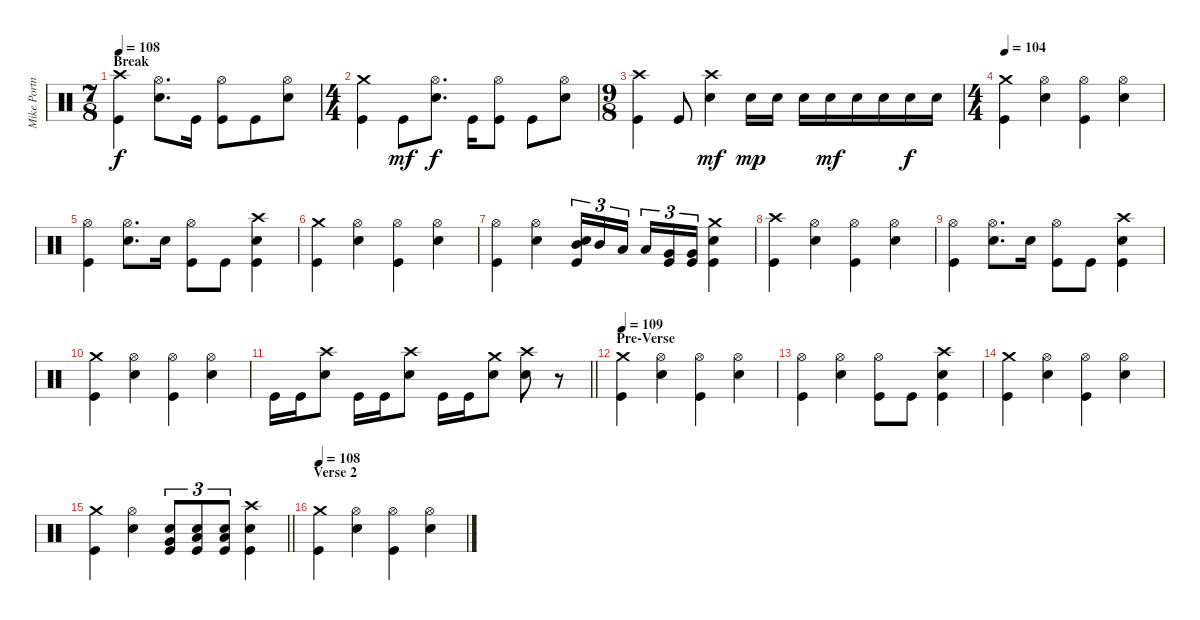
\track ("Mike Portnoy" "Mike Portn") {instrument percussion}
\staff {score}
\articulation defaults
\ts (7 8)
\section ("" "Break")
\tempo 108
\clef neutral
\ks c
("Crash high (hit)" "Kick (hit)").4{dy f} ("Hi-Hat (open)" "Electric Snare (hit)").8{d} "Kick (hit)".16 ("Hi-Hat (open)" "Kick (hit)").8 "Kick (hit)".8 ("Hi-Hat (open)" "Electric Snare (hit)").8 |
\ts (4 4)
("Crash medium (hit)" "Kick (hit)").4 "Kick (hit)".8{dy mf} ("Hi-Hat (open)" "Electric Snare (hit)").8{d dy f} "Kick (hit)".16 ("Hi-Hat (open)" "Kick (hit)").8 "Kick (hit)".8 ("Hi-Hat (open)" "Electric Snare (hit)").8 |
\ts (9 8)
("Crash high (hit)" "Kick (hit)").4 "Kick (hit)".8 ("Crash high (hit)" "Electric Snare (hit)").4{dy mf} "Electric Snare (hit)".16{dy mp} "Electric Snare (hit)".16 "Electric Snare (hit)".16 "Electric Snare (hit)".16{dy mf} "Electric Snare (hit)".16 "Electric Snare (hit)".16 "Electric Snare (hit)".16{dy f} "Electric Snare (hit)".16 |
\ts (4 4)
\tempo 104
("Crash medium (hit)" "Kick (hit)").4 ("Hi-Hat (open)" "Electric Snare (hit)").4 ("Hi-Hat (open)" "Kick (hit)").4 ("Hi-Hat (open)" "Electric Snare (hit)").4 |
("Hi-Hat (open)" "Kick (hit)").4 ("Hi-Hat (open)" "Electric Snare (hit)").8{d} "Electric Snare (hit)".16 ("Hi-Hat (open)" "Kick (hit)").8 "Kick (hit)".8 ("Crash high (hit)" "Electric Snare (hit)" "Kick (hit)").4 |
("Crash medium (hit)" "Kick (hit)").4 ("Hi-Hat (open)" "Electric Snare (hit)").4 ("Hi-Hat (open)" "Kick (hit)").4 ("Hi-Hat (open)" "Electric Snare (hit)").4 |
("Hi-Hat (open)" "Kick (hit)").4 ("Hi-Hat (open)" "Electric Snare (hit)").4 ("Electric Snare (hit)" "Mid Tom (hit)" "Kick (hit)").16{tu (3 2)} "Mid Tom (hit)".16{tu (3 2)} "Low Tom (hit)".16{tu (3 2) beam splitsecondary} "Low Tom (hit)".16{tu (3 2)} ("Very Low Tom (hit)" "Kick (hit)").16{tu (3 2)} ("Very Low Tom (hit)" "Kick (hit)").16{tu (3 2)} ("Crash medium (hit)" "Electric Snare (hit)" "Kick (hit)").4 |
("Crash high (hit)" "Kick (hit)").4 ("Hi-Hat (open)" "Electric Snare (hit)").4 ("Hi-Hat (open)" "Kick (hit)").4 ("Hi-Hat (open)" "Electric Snare (hit)").4 |
("Hi-Hat (open)" "Kick (hit)").4 ("Hi-Hat (open)" "Electric Snare (hit)").8{d} "Electric Snare (hit)".16 ("Hi-Hat (open)" "Kick (hit)").8 "Kick (hit)".8 ("Crash high (hit)" "Electric Snare (hit)" "Kick (hit)").4 |
("Crash medium (hit)" "Kick (hit)").4 ("Hi-Hat (open)" "Electric Snare (hit)").4 ("Hi-Hat (open)" "Kick (hit)").4 ("Hi-Hat (open)" "Electric Snare (hit)").4 |
\barLineRight lightlight "Kick (hit)".16 "Kick (hit)".16
("Crash high (hit)" "Electric Snare (hit)").8 "Kick (hit)".16 "Kick (hit)".16 ("Crash high (hit)" "Electric Snare (hit)").8 "Kick (hit)".16 "Kick (hit)".16 ("Crash medium (hit)" "Electric Snare (hit)").8 ("Crash high (hit)" "Electric Snare (hit)").8 r.8 |
\section ("" "Pre-Verse")
\tempo 109
("Crash medium (hit)" "Kick (hit)").4 ("Hi-Hat (open)" "Electric Snare (hit)").4 ("Hi-Hat (open)" "Kick (hit)").4 ("Hi-Hat (open)" "Electric Snare (hit)").4 |
("Hi-Hat (open)" "Kick (hit)").4 ("Hi-Hat (open)" "Electric Snare (hit)").4 ("Hi-Hat (open)" "Kick (hit)").8 "Kick (hit)".8 ("Crash high (hit)" "Electric Snare (hit)" "Kick (hit)").4 |
("Crash medium (hit)" "Kick (hit)").4 ("Hi-Hat (open)" "Electric Snare (hit)").4 ("Hi-Hat (open)" "Kick (hit)").4 ("Hi-Hat (open)" "Electric Snare (hit)").4 |
\barLineRight lightlight
("Crash medium (hit)" "Kick (hit)").4 ("Hi-Hat (open)" "Electric Snare (hit)").4 ("Electric Snare (hit)" "Very Low Tom (hit)" "Kick (hit)").8{tu (3 2)} ("Electric Snare (hit)" "Low Floor Tom (hit)" "Kick (hit)").8{tu (3 2)} ("Electric Snare (hit)" "Low Floor Tom (hit)" "Kick (hit)").8{tu (3 2)} ("Crash high (hit)" "Electric Snare (hit)" "Kick (hit)").4 |
\section ("" "Verse 2")
\tempo 108
("Crash medium (hit)" "Kick (hit)").4 ("Hi-Hat (open)" "Electric Snare (hit)").4 ("Hi-Hat (open)" "Kick (hit)").4 ("Hi-Hat (open)" "Electric Snare (hit)").4
